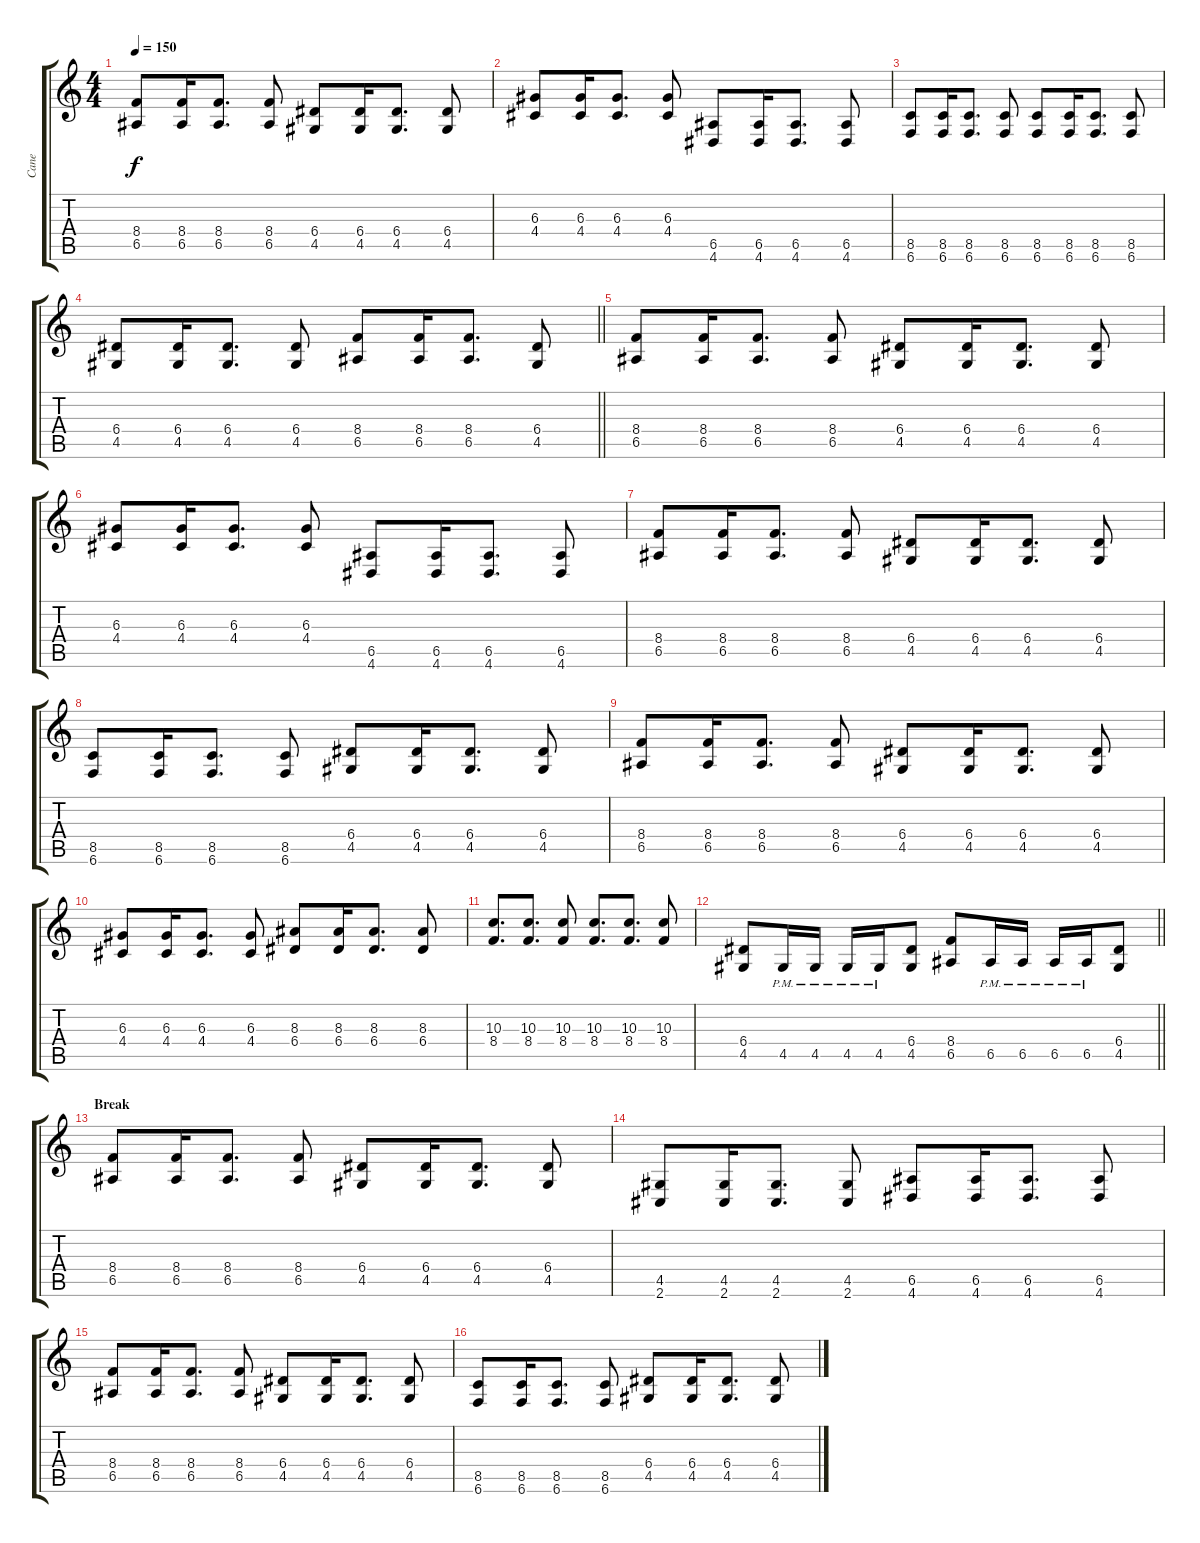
\track ("Cane" "Cane") {instrument distortionguitar}
\staff {score tabs}
\tuning (B3 Gb3 D3 A2 E2 B1) {hide}
\ts (4 4)
\tempo 150
\clef g2
\ks c
(8.4 6.5).8{dy f} (8.4 6.5).16 (8.4 6.5).8{d} (8.4 6.5).8 (6.4 4.5).8 (6.4 4.5).16 (6.4 4.5).8{d} (6.4 4.5).8 |
(6.3 4.4).8 (6.3 4.4).16 (6.3 4.4).8{d} (6.3 4.4).8 (6.5 4.6).8 (6.5 4.6).16 (6.5 4.6).8{d} (6.5 4.6).8 |
(8.5 6.6).8 (8.5 6.6).16 (8.5 6.6).8{d} (8.5 6.6).8 (8.5 6.6).8 (8.5 6.6).16 (8.5 6.6).8{d} (8.5 6.6).8 |
\barLineRight lightlight
(6.4 4.5).8 (6.4 4.5).16 (6.4 4.5).8{d} (6.4 4.5).8 (8.4 6.5).8 (8.4 6.5).16 (8.4 6.5).8{d} (6.4 4.5).8 |
\section ("" "")
(8.4 6.5).8 (8.4 6.5).16 (8.4 6.5).8{d} (8.4 6.5).8 (6.4 4.5).8 (6.4 4.5).16 (6.4 4.5).8{d} (6.4 4.5).8 |
(6.3 4.4).8 (6.3 4.4).16 (6.3 4.4).8{d} (6.3 4.4).8 (6.5 4.6).8 (6.5 4.6).16 (6.5 4.6).8{d} (6.5 4.6).8 |
(8.4 6.5).8 (8.4 6.5).16 (8.4 6.5).8{d} (8.4 6.5).8 (6.4 4.5).8 (6.4 4.5).16 (6.4 4.5).8{d} (6.4 4.5).8 |
(8.5 6.6).8 (8.5 6.6).16 (8.5 6.6).8{d} (8.5 6.6).8 (6.4 4.5).8 (6.4 4.5).16 (6.4 4.5).8{d} (6.4 4.5).8 |
(8.4 6.5).8 (8.4 6.5).16 (8.4 6.5).8{d} (8.4 6.5).8 (6.4 4.5).8 (6.4 4.5).16 (6.4 4.5).8{d} (6.4 4.5).8 |
(6.3 4.4).8 (6.3 4.4).16 (6.3 4.4).8{d} (6.3 4.4).8 (8.3 6.4).8 (8.3 6.4).16 (8.3 6.4).8{d} (8.3 6.4).8 |
(10.3 8.4).8{d} (10.3 8.4).8{d} (10.3 8.4).8 (10.3 8.4).8{d} (10.3 8.4).8{d} (10.3 8.4).8 |
\barLineRight lightlight
(6.4 4.5).8 4.5{pm}.16 4.5{pm}.16 4.5{pm}.16 4.5{pm}.16 (6.4 4.5).8 (8.4 6.5).8 6.5{pm}.16 6.5{pm}.16 6.5{pm}.16 6.5{pm}.16 (6.4 4.5).8 |
\section ("" "Break")
(8.4 6.5).8 (8.4 6.5).16 (8.4 6.5).8{d} (8.4 6.5).8 (6.4 4.5).8 (6.4 4.5).16 (6.4 4.5).8{d} (6.4 4.5).8 |
(4.5 2.6).8 (4.5 2.6).16 (4.5 2.6).8{d} (4.5 2.6).8 (6.5 4.6).8 (6.5 4.6).16 (6.5 4.6).8{d} (6.5 4.6).8 |
(8.4 6.5).8 (8.4 6.5).16 (8.4 6.5).8{d} (8.4 6.5).8 (6.4 4.5).8 (6.4 4.5).16 (6.4 4.5).8{d} (6.4 4.5).8 |
(8.5 6.6).8 (8.5 6.6).16 (8.5 6.6).8{d} (8.5 6.6).8 (6.4 4.5).8 (6.4 4.5).16 (6.4 4.5).8{d} (6.4 4.5).8
